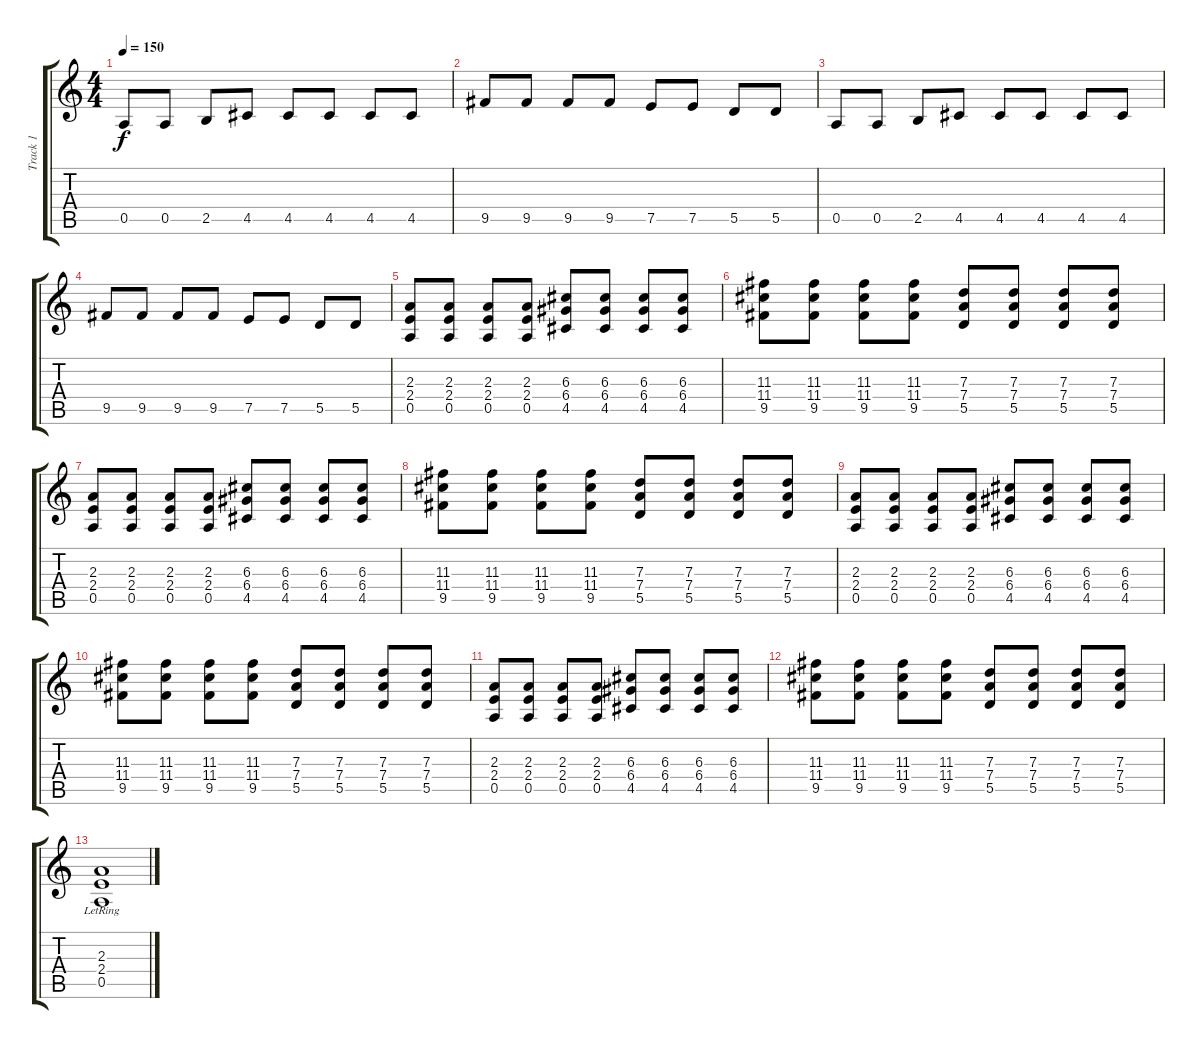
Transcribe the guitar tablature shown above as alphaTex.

\track ("Track 1" "Track 1") {instrument distortionguitar}
\staff {score tabs}
\tuning (E4 B3 G3 D3 A2 E2) {hide}
\ts (4 4)
\tempo 150
\clef g2
\ks c
0.5.8{dy f} 0.5.8 2.5.8 4.5.8 4.5.8 4.5.8 4.5.8 4.5.8 |
9.5.8 9.5.8 9.5.8 9.5.8 7.5.8 7.5.8 5.5.8 5.5.8 |
0.5.8 0.5.8 2.5.8 4.5.8 4.5.8 4.5.8 4.5.8 4.5.8 |
9.5.8 9.5.8 9.5.8 9.5.8 7.5.8 7.5.8 5.5.8 5.5.8 |
(2.3 2.4 0.5).8 (2.3 2.4 0.5).8 (2.3 2.4 0.5).8 (2.3 2.4 0.5).8 (6.3 6.4 4.5).8 (6.3 6.4 4.5).8 (6.3 6.4 4.5).8 (6.3 6.4 4.5).8 |
(11.3 11.4 9.5).8 (11.3 11.4 9.5).8 (11.3 11.4 9.5).8 (11.3 11.4 9.5).8 (7.3 7.4 5.5).8 (7.3 7.4 5.5).8 (7.3 7.4 5.5).8 (7.3 7.4 5.5).8 |
(2.3 2.4 0.5).8 (2.3 2.4 0.5).8 (2.3 2.4 0.5).8 (2.3 2.4 0.5).8 (6.3 6.4 4.5).8 (6.3 6.4 4.5).8 (6.3 6.4 4.5).8 (6.3 6.4 4.5).8 |
(11.3 11.4 9.5).8 (11.3 11.4 9.5).8 (11.3 11.4 9.5).8 (11.3 11.4 9.5).8 (7.3 7.4 5.5).8 (7.3 7.4 5.5).8 (7.3 7.4 5.5).8 (7.3 7.4 5.5).8 |
(2.3 2.4 0.5).8 (2.3 2.4 0.5).8 (2.3 2.4 0.5).8 (2.3 2.4 0.5).8 (6.3 6.4 4.5).8 (6.3 6.4 4.5).8 (6.3 6.4 4.5).8 (6.3 6.4 4.5).8 |
(11.3 11.4 9.5).8 (11.3 11.4 9.5).8 (11.3 11.4 9.5).8 (11.3 11.4 9.5).8 (7.3 7.4 5.5).8 (7.3 7.4 5.5).8 (7.3 7.4 5.5).8 (7.3 7.4 5.5).8 |
(2.3 2.4 0.5).8 (2.3 2.4 0.5).8 (2.3 2.4 0.5).8 (2.3 2.4 0.5).8 (6.3 6.4 4.5).8 (6.3 6.4 4.5).8 (6.3 6.4 4.5).8 (6.3 6.4 4.5).8 |
(11.3 11.4 9.5).8 (11.3 11.4 9.5).8 (11.3 11.4 9.5).8 (11.3 11.4 9.5).8 (7.3 7.4 5.5).8 (7.3 7.4 5.5).8 (7.3 7.4 5.5).8 (7.3 7.4 5.5).8 |
(2.3{lr} 2.4{lr} 0.5{lr}).1
